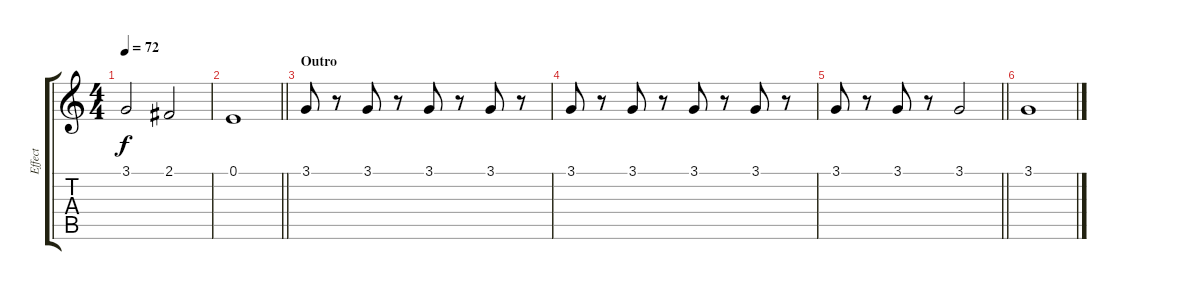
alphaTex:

\track ("Effect" "Effect") {instrument recorder}
\staff {score tabs}
\tuning (E4 B3 G3 D3 A2 E2) {hide}
\ts (4 4)
\tempo 72
\clef g2
\ks c
3.1.2{dy f} 2.1.2 |
\barLineRight lightlight
0.1.1 |
\section ("" "Outro")
3.1.8 r.8 3.1.8 r.8 3.1.8 r.8 3.1.8 r.8 |
3.1.8 r.8 3.1.8 r.8 3.1.8 r.8 3.1.8 r.8 |
\barLineRight lightlight
3.1.8 r.8 3.1.8 r.8 3.1.2 |
3.1.1
